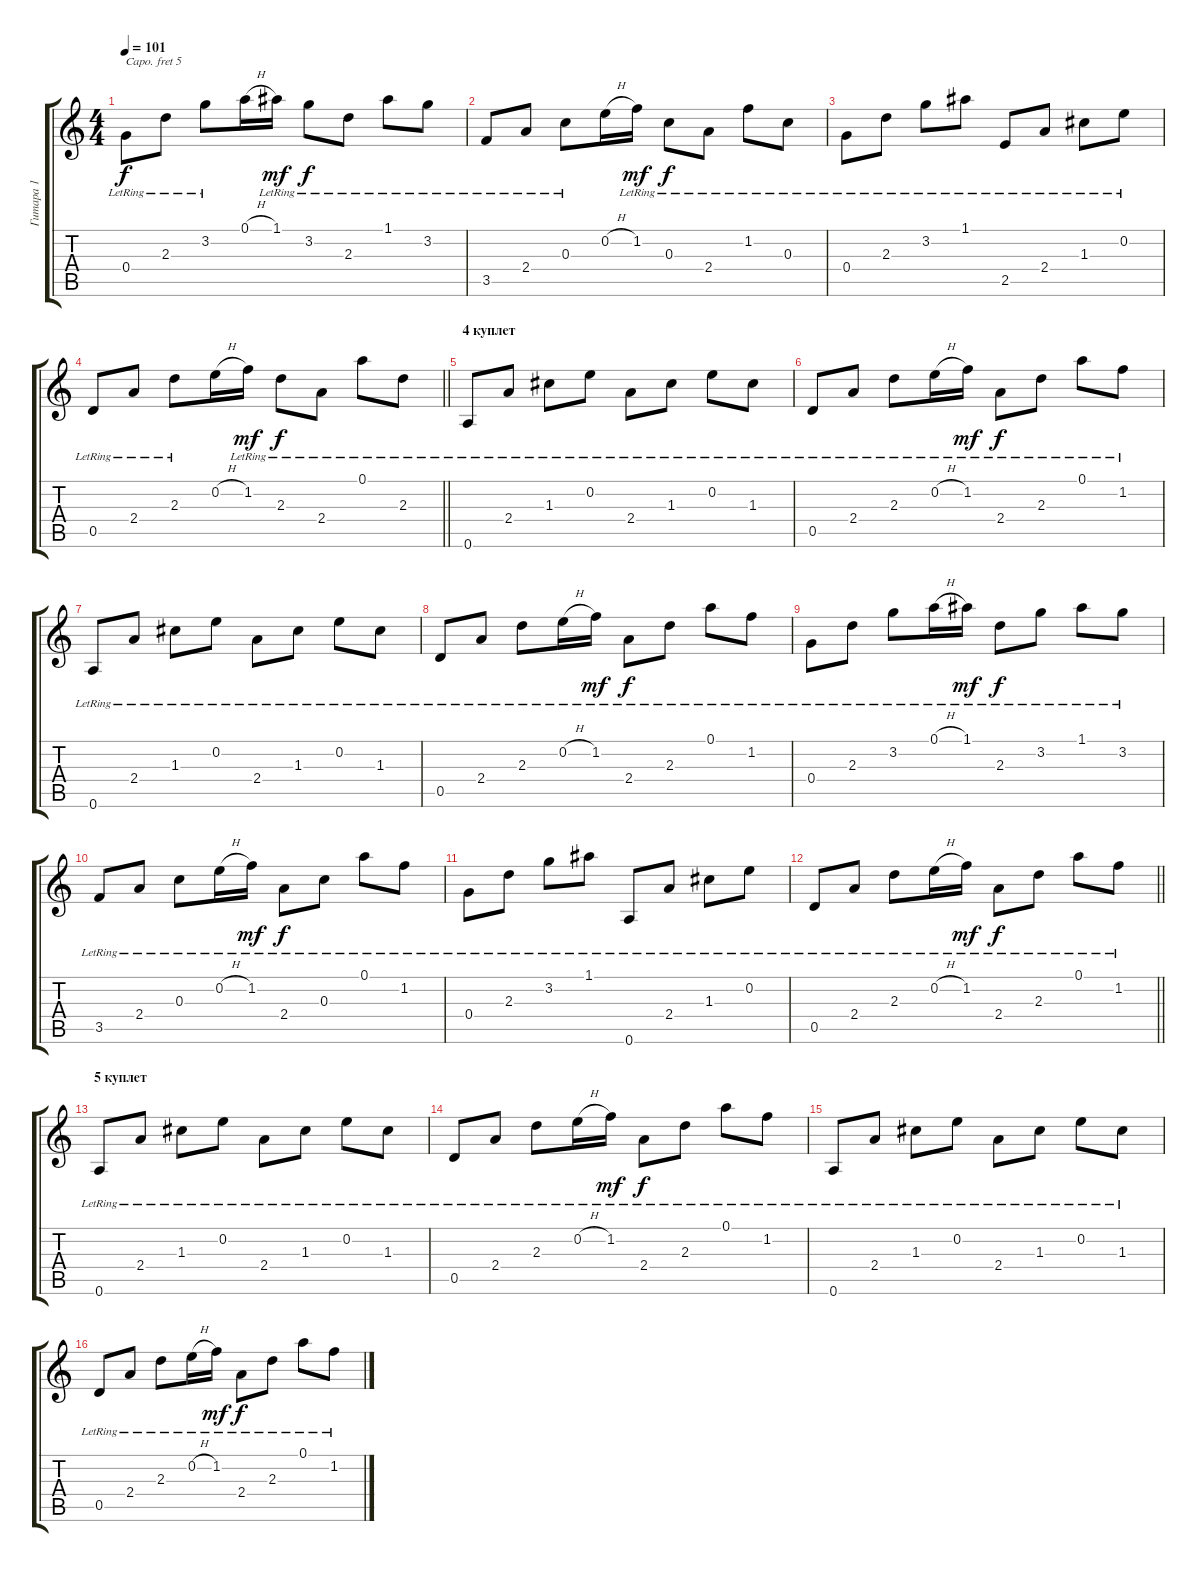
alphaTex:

\track ("Гитара 1" "Гитара 1") {instrument acousticguitarsteel}
\staff {score tabs}
\capo 5
\tuning (E4 B3 G3 D3 A2 E2) {hide}
\ts (4 4)
\tempo 101
\clef g2
\ks c
0.4{lr}.8{dy f} 2.3{lr}.8 3.2{lr}.8 0.1{h}.16 1.1{lr}.16{dy mf} 3.2{lr}.8{dy f} 2.3{lr}.8 1.1{lr}.8 3.2{lr}.8 |
3.5{lr}.8 2.4{lr}.8 0.3{lr}.8 0.2{h}.16 1.2{lr}.16{dy mf} 0.3{lr}.8{dy f} 2.4{lr}.8 1.2{lr}.8 0.3{lr}.8 |
0.4{lr}.8 2.3{lr}.8 3.2{lr}.8 1.1{lr}.8 2.5{lr}.8 2.4{lr}.8 1.3{lr}.8 0.2{lr}.8 |
\barLineRight lightlight
0.5{lr}.8 2.4{lr}.8 2.3{lr}.8 0.2{h}.16 1.2{lr}.16{dy mf} 2.3{lr}.8{dy f} 2.4{lr}.8 0.1{lr}.8 2.3{lr}.8 |
\section ("" "4 куплет")
0.6{lr}.8 2.4{lr}.8 1.3{lr}.8 0.2{lr}.8 2.4{lr}.8 1.3{lr}.8 0.2{lr}.8 1.3{lr}.8 |
0.5{lr}.8 2.4{lr}.8 2.3{lr}.8 0.2{h lr}.16 1.2{lr}.16{dy mf} 2.4{lr}.8{dy f} 2.3{lr}.8 0.1{lr}.8 1.2{lr}.8 |
0.6{lr}.8 2.4{lr}.8 1.3{lr}.8 0.2{lr}.8 2.4{lr}.8 1.3{lr}.8 0.2{lr}.8 1.3{lr}.8 |
0.5{lr}.8 2.4{lr}.8 2.3{lr}.8 0.2{h lr}.16 1.2{lr}.16{dy mf} 2.4{lr}.8{dy f} 2.3{lr}.8 0.1{lr}.8 1.2{lr}.8 |
0.4{lr}.8 2.3{lr}.8 3.2{lr}.8 0.1{h lr}.16 1.1{lr}.16{dy mf} 2.3{lr}.8{dy f} 3.2{lr}.8 1.1{lr}.8 3.2{lr}.8 |
3.5{lr}.8 2.4{lr}.8 0.3{lr}.8 0.2{h lr}.16 1.2{lr}.16{dy mf} 2.4{lr}.8{dy f} 0.3{lr}.8 0.1{lr}.8 1.2{lr}.8 |
0.4{lr}.8 2.3{lr}.8 3.2{lr}.8 1.1{lr}.8 0.6{lr}.8 2.4{lr}.8 1.3{lr}.8 0.2{lr}.8 |
\barLineRight lightlight
0.5{lr}.8 2.4{lr}.8 2.3{lr}.8 0.2{h lr}.16 1.2{lr}.16{dy mf} 2.4{lr}.8{dy f} 2.3{lr}.8 0.1{lr}.8 1.2{lr}.8 |
\section ("" "5 куплет")
0.6{lr}.8 2.4{lr}.8 1.3{lr}.8 0.2{lr}.8 2.4{lr}.8 1.3{lr}.8 0.2{lr}.8 1.3{lr}.8 |
0.5{lr}.8 2.4{lr}.8 2.3{lr}.8 0.2{h lr}.16 1.2{lr}.16{dy mf} 2.4{lr}.8{dy f} 2.3{lr}.8 0.1{lr}.8 1.2{lr}.8 |
0.6{lr}.8 2.4{lr}.8 1.3{lr}.8 0.2{lr}.8 2.4{lr}.8 1.3{lr}.8 0.2{lr}.8 1.3{lr}.8 |
0.5{lr}.8 2.4{lr}.8 2.3{lr}.8 0.2{h lr}.16 1.2{lr}.16{dy mf} 2.4{lr}.8{dy f} 2.3{lr}.8 0.1{lr}.8 1.2{lr}.8
